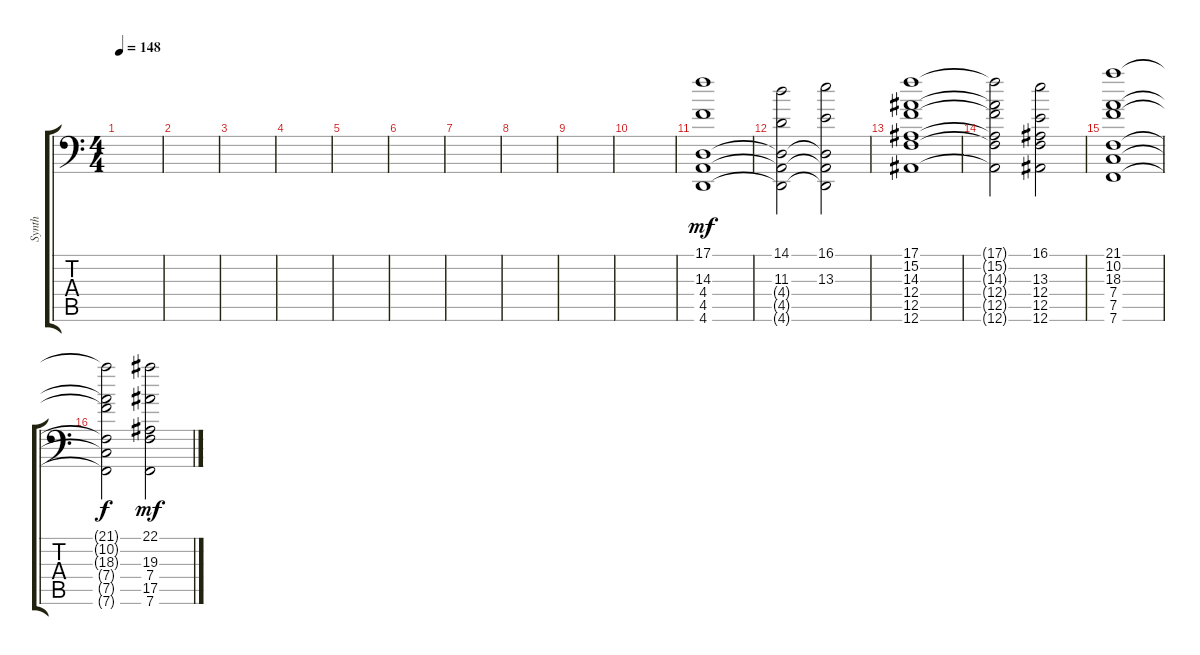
\track ("Synth" "Synth") {solo instrument stringensemble1}
\staff {score tabs}
\tuning (C4 G3 Eb3 Bb2 F2 Bb1) {hide}
\ts (4 4)
\tempo 148
\clef f4
\ks c
|
|
|
|
|
|
|
|
|
|
(17.1 14.3 4.4 4.5 4.6).1{dy mf} |
(14.1 11.3 4.4{t} 4.5{t} 4.6{t}).2 (16.1 13.3 4.4{t} 4.5{t} 4.6{t}).2 |
(17.1 15.2 14.3 12.4 12.5 12.6).1 |
(17.1{t} 15.2{t} 14.3{t} 12.4{t} 12.5{t} 12.6{t}).2 (16.1 13.3 12.4 12.5 12.6).2 |
(21.1 10.2 18.3 7.4 7.5 7.6).1 |
(21.1{t} 10.2{t} 18.3{t} 7.4{t} 7.5{t} 7.6{t}).2{dy f} (22.1 19.3 7.4 17.5 7.6).2{dy mf}
